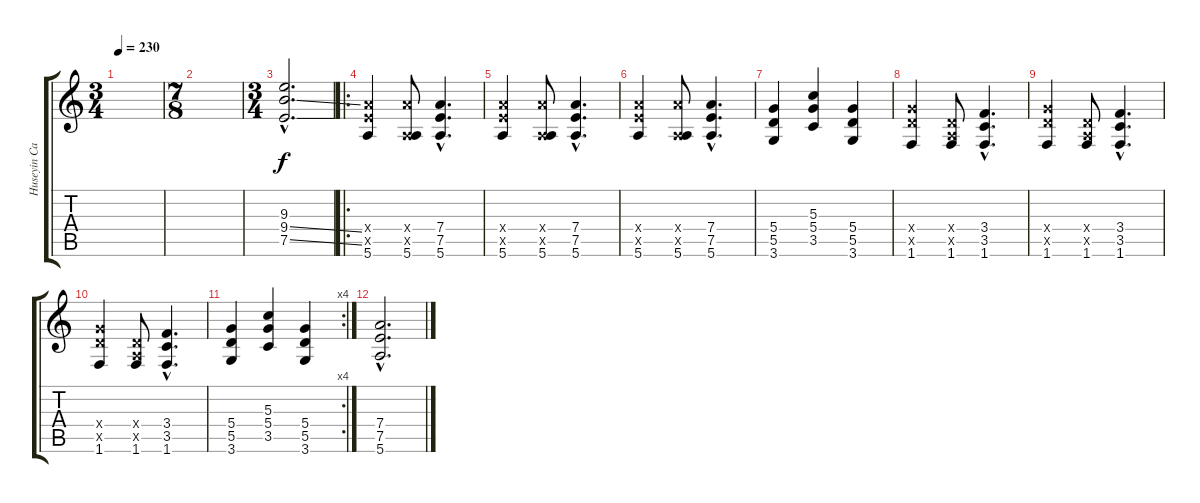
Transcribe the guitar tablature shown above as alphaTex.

\track ("Huseyin Can" "Huseyin Ca") {instrument distortionguitar}
\staff {score tabs}
\tuning (E4 B3 G3 D3 A2 E2) {hide}
\ts (3 4)
\tempo 230
\clef g2
\ks c
|
\ts (7 8)
|
\ts (3 4)
(9.3{hac} 9.4{ss hac} 7.5{ss hac}).2{d} |
\ro
(7.4{x} 7.5{x} 5.6).4 (7.4{x} 0.5{x} 5.6).8 (7.4{hac} 7.5{hac} 5.6{hac}).4{d} |
(7.4{x} 7.5{x} 5.6).4 (7.4{x} 0.5{x} 5.6).8 (7.4{hac} 7.5{hac} 5.6{hac}).4{d} |
(7.4{x} 7.5{x} 5.6).4 (7.4{x} 0.5{x} 5.6).8 (7.4{hac} 7.5{hac} 5.6{hac}).4{d} |
(5.4 5.5 3.6).4 (5.3 5.4 3.5).4 (5.4 5.5 3.6).4 |
(5.4{x} 5.5{x} 1.6).4 (0.4{x} 0.5{x} 1.6).8 (3.4{hac} 3.5{hac} 1.6{hac}).4{d} |
(5.4{x} 5.5{x} 1.6).4 (0.4{x} 0.5{x} 1.6).8 (3.4{hac} 3.5{hac} 1.6{hac}).4{d} |
(5.4{x} 5.5{x} 1.6).4 (0.4{x} 0.5{x} 1.6).8 (3.4{hac} 3.5{hac} 1.6{hac}).4{d} |
\rc 4
(5.4 5.5 3.6).4 (5.3 5.4 3.5).4 (5.4 5.5 3.6).4 |
(7.4{hac} 7.5{hac} 5.6{hac}).2{d}
